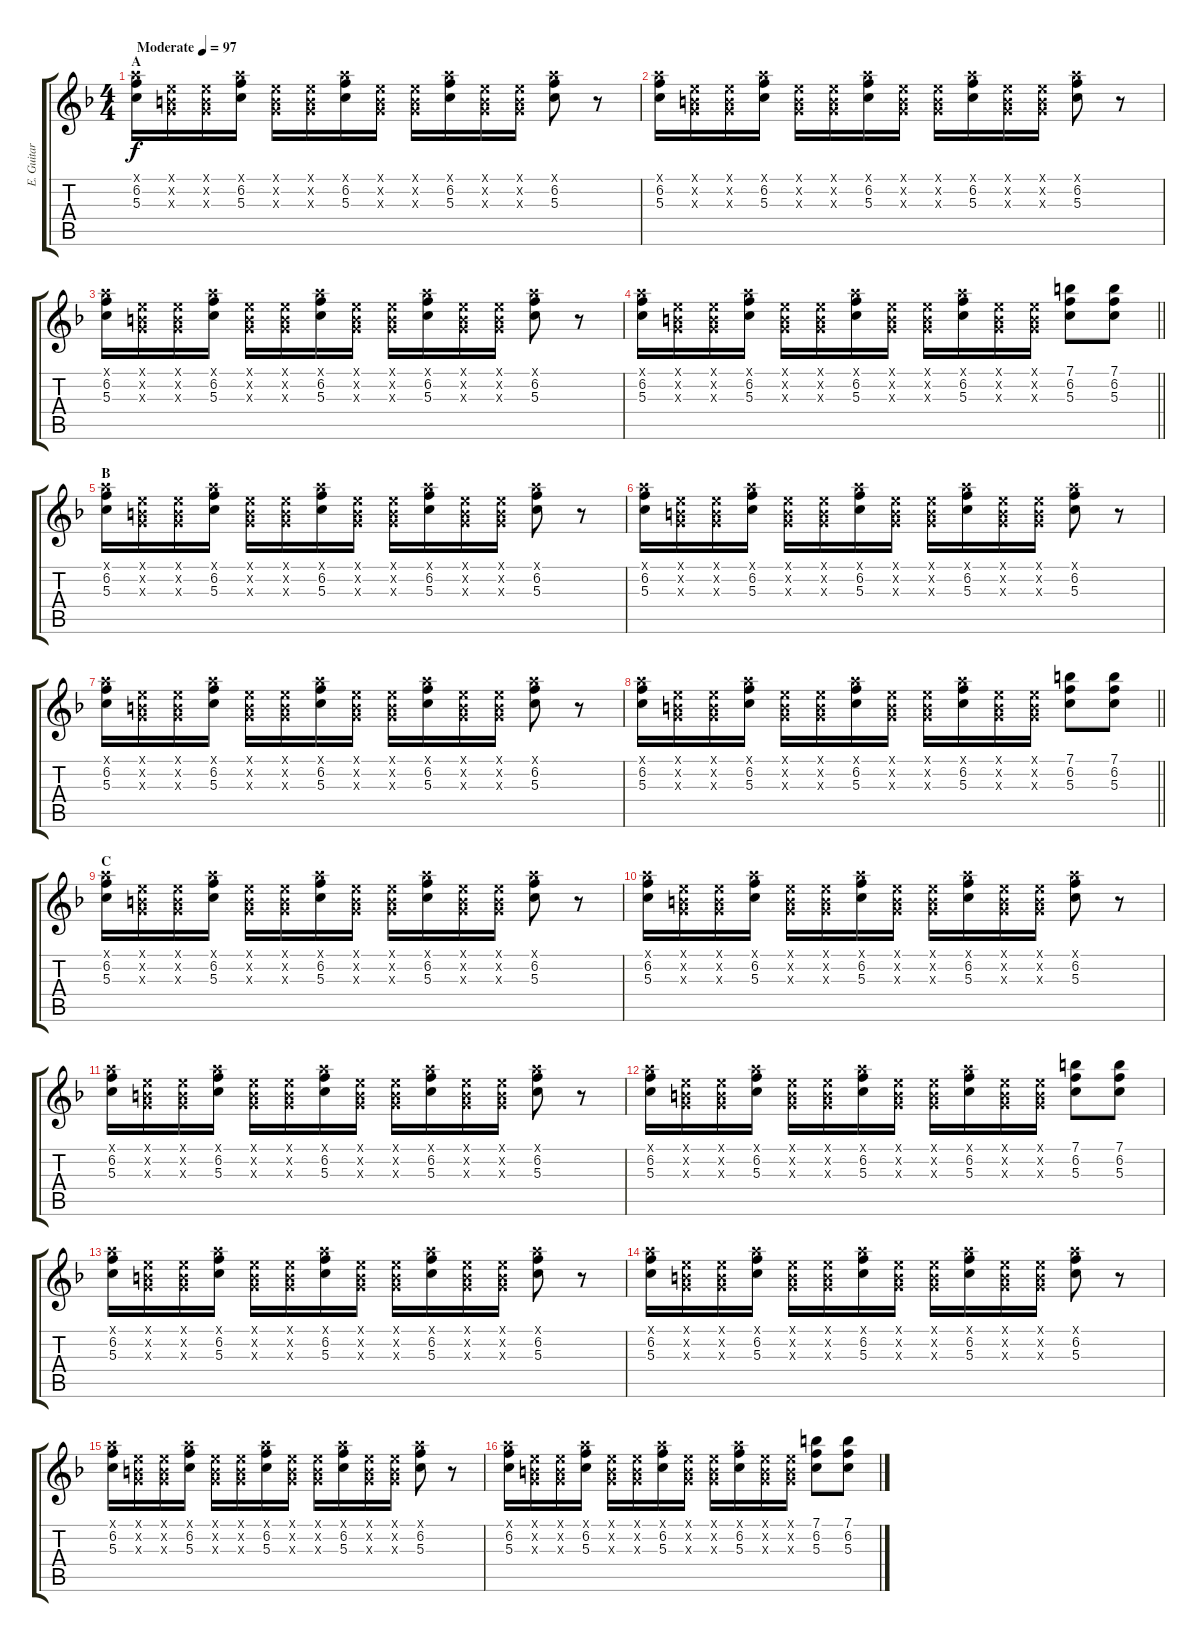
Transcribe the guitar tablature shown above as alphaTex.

\track ("E. Guitar I" "E. Guitar ") {instrument electricguitarclean}
\staff {score tabs}
\tuning (E4 B3 G3 D3 A2 E2) {hide}
\ts (4 4)
\section ("" "A")
\tempo (97 "Moderate")
\clef g2
\ks f
(5.1{x} 6.2 5.3).16{dy f instrument electricguitarclean} (0.1{x} 0.2{x} 0.3{x}).16 (0.1{x} 0.2{x} 0.3{x}).16 (5.1{x} 6.2 5.3).16 (0.1{x} 0.2{x} 0.3{x}).16 (0.1{x} 0.2{x} 0.3{x}).16 (5.1{x} 6.2 5.3).16 (0.1{x} 0.2{x} 0.3{x}).16 (0.1{x} 0.2{x} 0.3{x}).16 (5.1{x} 6.2 5.3).16 (0.1{x} 0.2{x} 0.3{x}).16 (0.1{x} 0.2{x} 0.3{x}).16 (5.1{x} 6.2 5.3).8 r.8 |
(5.1{x} 6.2 5.3).16 (0.1{x} 0.2{x} 0.3{x}).16 (0.1{x} 0.2{x} 0.3{x}).16 (5.1{x} 6.2 5.3).16 (0.1{x} 0.2{x} 0.3{x}).16 (0.1{x} 0.2{x} 0.3{x}).16 (5.1{x} 6.2 5.3).16 (0.1{x} 0.2{x} 0.3{x}).16 (0.1{x} 0.2{x} 0.3{x}).16 (5.1{x} 6.2 5.3).16 (0.1{x} 0.2{x} 0.3{x}).16 (0.1{x} 0.2{x} 0.3{x}).16 (5.1{x} 6.2 5.3).8 r.8 |
(5.1{x} 6.2 5.3).16 (0.1{x} 0.2{x} 0.3{x}).16 (0.1{x} 0.2{x} 0.3{x}).16 (5.1{x} 6.2 5.3).16 (0.1{x} 0.2{x} 0.3{x}).16 (0.1{x} 0.2{x} 0.3{x}).16 (5.1{x} 6.2 5.3).16 (0.1{x} 0.2{x} 0.3{x}).16 (0.1{x} 0.2{x} 0.3{x}).16 (5.1{x} 6.2 5.3).16 (0.1{x} 0.2{x} 0.3{x}).16 (0.1{x} 0.2{x} 0.3{x}).16 (5.1{x} 6.2 5.3).8 r.8 |
\barLineRight lightlight
(5.1{x} 6.2 5.3).16 (0.1{x} 0.2{x} 0.3{x}).16 (0.1{x} 0.2{x} 0.3{x}).16 (5.1{x} 6.2 5.3).16 (0.1{x} 0.2{x} 0.3{x}).16 (0.1{x} 0.2{x} 0.3{x}).16 (5.1{x} 6.2 5.3).16 (0.1{x} 0.2{x} 0.3{x}).16 (0.1{x} 0.2{x} 0.3{x}).16 (5.1{x} 6.2 5.3).16 (0.1{x} 0.2{x} 0.3{x}).16 (0.1{x} 0.2{x} 0.3{x}).16 (7.1 6.2 5.3).8 (7.1 6.2 5.3).8 |
\section ("" "B")
(5.1{x} 6.2 5.3).16 (0.1{x} 0.2{x} 0.3{x}).16 (0.1{x} 0.2{x} 0.3{x}).16 (5.1{x} 6.2 5.3).16 (0.1{x} 0.2{x} 0.3{x}).16 (0.1{x} 0.2{x} 0.3{x}).16 (5.1{x} 6.2 5.3).16 (0.1{x} 0.2{x} 0.3{x}).16 (0.1{x} 0.2{x} 0.3{x}).16 (5.1{x} 6.2 5.3).16 (0.1{x} 0.2{x} 0.3{x}).16 (0.1{x} 0.2{x} 0.3{x}).16 (5.1{x} 6.2 5.3).8 r.8 |
(5.1{x} 6.2 5.3).16 (0.1{x} 0.2{x} 0.3{x}).16 (0.1{x} 0.2{x} 0.3{x}).16 (5.1{x} 6.2 5.3).16 (0.1{x} 0.2{x} 0.3{x}).16 (0.1{x} 0.2{x} 0.3{x}).16 (5.1{x} 6.2 5.3).16 (0.1{x} 0.2{x} 0.3{x}).16 (0.1{x} 0.2{x} 0.3{x}).16 (5.1{x} 6.2 5.3).16 (0.1{x} 0.2{x} 0.3{x}).16 (0.1{x} 0.2{x} 0.3{x}).16 (5.1{x} 6.2 5.3).8 r.8 |
(5.1{x} 6.2 5.3).16 (0.1{x} 0.2{x} 0.3{x}).16 (0.1{x} 0.2{x} 0.3{x}).16 (5.1{x} 6.2 5.3).16 (0.1{x} 0.2{x} 0.3{x}).16 (0.1{x} 0.2{x} 0.3{x}).16 (5.1{x} 6.2 5.3).16 (0.1{x} 0.2{x} 0.3{x}).16 (0.1{x} 0.2{x} 0.3{x}).16 (5.1{x} 6.2 5.3).16 (0.1{x} 0.2{x} 0.3{x}).16 (0.1{x} 0.2{x} 0.3{x}).16 (5.1{x} 6.2 5.3).8 r.8 |
\barLineRight lightlight
(5.1{x} 6.2 5.3).16 (0.1{x} 0.2{x} 0.3{x}).16 (0.1{x} 0.2{x} 0.3{x}).16 (5.1{x} 6.2 5.3).16 (0.1{x} 0.2{x} 0.3{x}).16 (0.1{x} 0.2{x} 0.3{x}).16 (5.1{x} 6.2 5.3).16 (0.1{x} 0.2{x} 0.3{x}).16 (0.1{x} 0.2{x} 0.3{x}).16 (5.1{x} 6.2 5.3).16 (0.1{x} 0.2{x} 0.3{x}).16 (0.1{x} 0.2{x} 0.3{x}).16 (7.1 6.2 5.3).8 (7.1 6.2 5.3).8 |
\section ("" "C")
(5.1{x} 6.2 5.3).16 (0.1{x} 0.2{x} 0.3{x}).16 (0.1{x} 0.2{x} 0.3{x}).16 (5.1{x} 6.2 5.3).16 (0.1{x} 0.2{x} 0.3{x}).16 (0.1{x} 0.2{x} 0.3{x}).16 (5.1{x} 6.2 5.3).16 (0.1{x} 0.2{x} 0.3{x}).16 (0.1{x} 0.2{x} 0.3{x}).16 (5.1{x} 6.2 5.3).16 (0.1{x} 0.2{x} 0.3{x}).16 (0.1{x} 0.2{x} 0.3{x}).16 (5.1{x} 6.2 5.3).8 r.8 |
(5.1{x} 6.2 5.3).16 (0.1{x} 0.2{x} 0.3{x}).16 (0.1{x} 0.2{x} 0.3{x}).16 (5.1{x} 6.2 5.3).16 (0.1{x} 0.2{x} 0.3{x}).16 (0.1{x} 0.2{x} 0.3{x}).16 (5.1{x} 6.2 5.3).16 (0.1{x} 0.2{x} 0.3{x}).16 (0.1{x} 0.2{x} 0.3{x}).16 (5.1{x} 6.2 5.3).16 (0.1{x} 0.2{x} 0.3{x}).16 (0.1{x} 0.2{x} 0.3{x}).16 (5.1{x} 6.2 5.3).8 r.8 |
(5.1{x} 6.2 5.3).16 (0.1{x} 0.2{x} 0.3{x}).16 (0.1{x} 0.2{x} 0.3{x}).16 (5.1{x} 6.2 5.3).16 (0.1{x} 0.2{x} 0.3{x}).16 (0.1{x} 0.2{x} 0.3{x}).16 (5.1{x} 6.2 5.3).16 (0.1{x} 0.2{x} 0.3{x}).16 (0.1{x} 0.2{x} 0.3{x}).16 (5.1{x} 6.2 5.3).16 (0.1{x} 0.2{x} 0.3{x}).16 (0.1{x} 0.2{x} 0.3{x}).16 (5.1{x} 6.2 5.3).8 r.8 |
(5.1{x} 6.2 5.3).16 (0.1{x} 0.2{x} 0.3{x}).16 (0.1{x} 0.2{x} 0.3{x}).16 (5.1{x} 6.2 5.3).16 (0.1{x} 0.2{x} 0.3{x}).16 (0.1{x} 0.2{x} 0.3{x}).16 (5.1{x} 6.2 5.3).16 (0.1{x} 0.2{x} 0.3{x}).16 (0.1{x} 0.2{x} 0.3{x}).16 (5.1{x} 6.2 5.3).16 (0.1{x} 0.2{x} 0.3{x}).16 (0.1{x} 0.2{x} 0.3{x}).16 (7.1 6.2 5.3).8 (7.1 6.2 5.3).8 |
(5.1{x} 6.2 5.3).16 (0.1{x} 0.2{x} 0.3{x}).16 (0.1{x} 0.2{x} 0.3{x}).16 (5.1{x} 6.2 5.3).16 (0.1{x} 0.2{x} 0.3{x}).16 (0.1{x} 0.2{x} 0.3{x}).16 (5.1{x} 6.2 5.3).16 (0.1{x} 0.2{x} 0.3{x}).16 (0.1{x} 0.2{x} 0.3{x}).16 (5.1{x} 6.2 5.3).16 (0.1{x} 0.2{x} 0.3{x}).16 (0.1{x} 0.2{x} 0.3{x}).16 (5.1{x} 6.2 5.3).8 r.8 |
(5.1{x} 6.2 5.3).16 (0.1{x} 0.2{x} 0.3{x}).16 (0.1{x} 0.2{x} 0.3{x}).16 (5.1{x} 6.2 5.3).16 (0.1{x} 0.2{x} 0.3{x}).16 (0.1{x} 0.2{x} 0.3{x}).16 (5.1{x} 6.2 5.3).16 (0.1{x} 0.2{x} 0.3{x}).16 (0.1{x} 0.2{x} 0.3{x}).16 (5.1{x} 6.2 5.3).16 (0.1{x} 0.2{x} 0.3{x}).16 (0.1{x} 0.2{x} 0.3{x}).16 (5.1{x} 6.2 5.3).8 r.8 |
(5.1{x} 6.2 5.3).16 (0.1{x} 0.2{x} 0.3{x}).16 (0.1{x} 0.2{x} 0.3{x}).16 (5.1{x} 6.2 5.3).16 (0.1{x} 0.2{x} 0.3{x}).16 (0.1{x} 0.2{x} 0.3{x}).16 (5.1{x} 6.2 5.3).16 (0.1{x} 0.2{x} 0.3{x}).16 (0.1{x} 0.2{x} 0.3{x}).16 (5.1{x} 6.2 5.3).16 (0.1{x} 0.2{x} 0.3{x}).16 (0.1{x} 0.2{x} 0.3{x}).16 (5.1{x} 6.2 5.3).8 r.8 |
(5.1{x} 6.2 5.3).16 (0.1{x} 0.2{x} 0.3{x}).16 (0.1{x} 0.2{x} 0.3{x}).16 (5.1{x} 6.2 5.3).16 (0.1{x} 0.2{x} 0.3{x}).16 (0.1{x} 0.2{x} 0.3{x}).16 (5.1{x} 6.2 5.3).16 (0.1{x} 0.2{x} 0.3{x}).16 (0.1{x} 0.2{x} 0.3{x}).16 (5.1{x} 6.2 5.3).16 (0.1{x} 0.2{x} 0.3{x}).16 (0.1{x} 0.2{x} 0.3{x}).16 (7.1 6.2 5.3).8 (7.1 6.2 5.3).8
